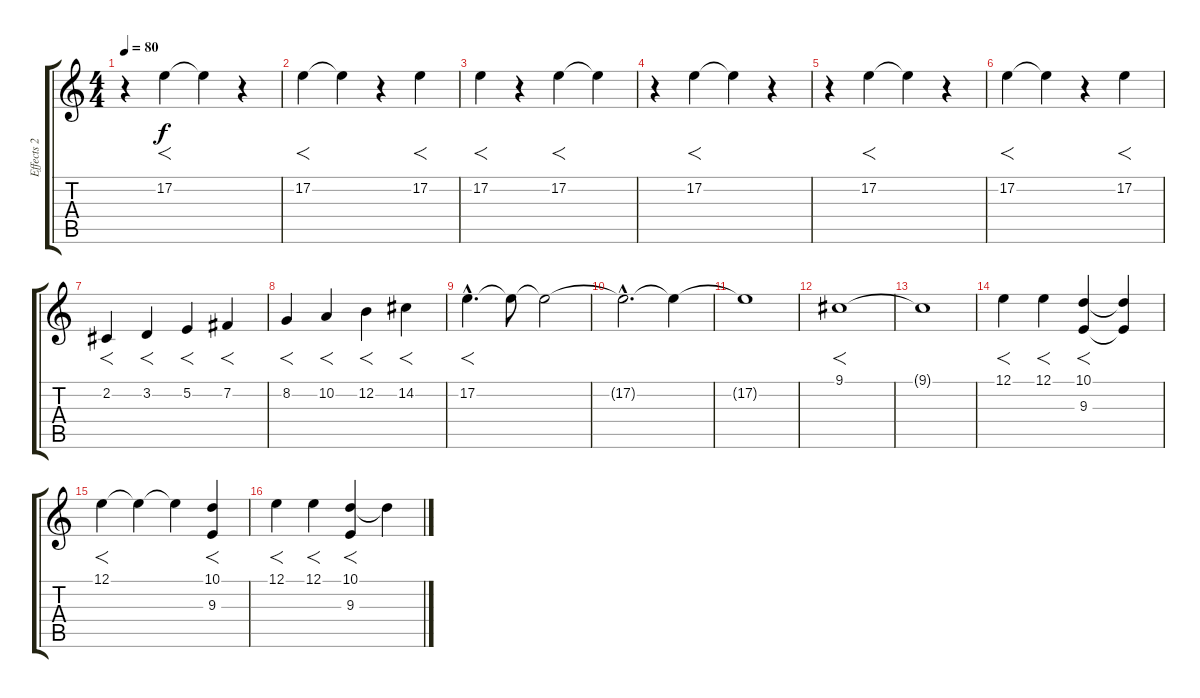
\track ("Effects 2" "Effects 2") {instrument pad3polysynth}
\staff {score tabs}
\tuning (E4 B3 G3 D3 A2 E2) {hide}
\ts (4 4)
\tempo 80
\clef g2
\ks c
r.4{dy f} 17.2.4{f} 17.2{t}.4 r.4 |
17.2.4{f} 17.2{t}.4 r.4 17.2.4{f} |
17.2.4{f} r.4 17.2.4{f} 17.2{t}.4 |
r.4 17.2.4{f} 17.2{t}.4 r.4 |
r.4 17.2.4{f} 17.2{t}.4 r.4 |
17.2.4{f} 17.2{t}.4 r.4 17.2.4{f} |
2.2.4{f volume 13} 3.2.4{f} 5.2.4{f} 7.2.4{f} |
8.2.4{f} 10.2.4{f} 12.2.4{f} 14.2.4{f} |
17.2{hac}.4{f d} 17.2{t}.8 17.2{t}.2 |
17.2{hac t}.2{d} 17.2{t}.4 |
17.2{t}.1 |
9.1.1{f} |
9.1{t}.1 |
12.1.4{f volume 11} 12.1.4{f} (10.1 9.3).4{f} (10.1{t} 9.3{t}).4 |
12.1.4{f} 12.1{t}.4 12.1{t}.4 (10.1 9.3).4{f} |
12.1.4{f} 12.1.4{f} (10.1 9.3).4{f} 10.1{t}.4
